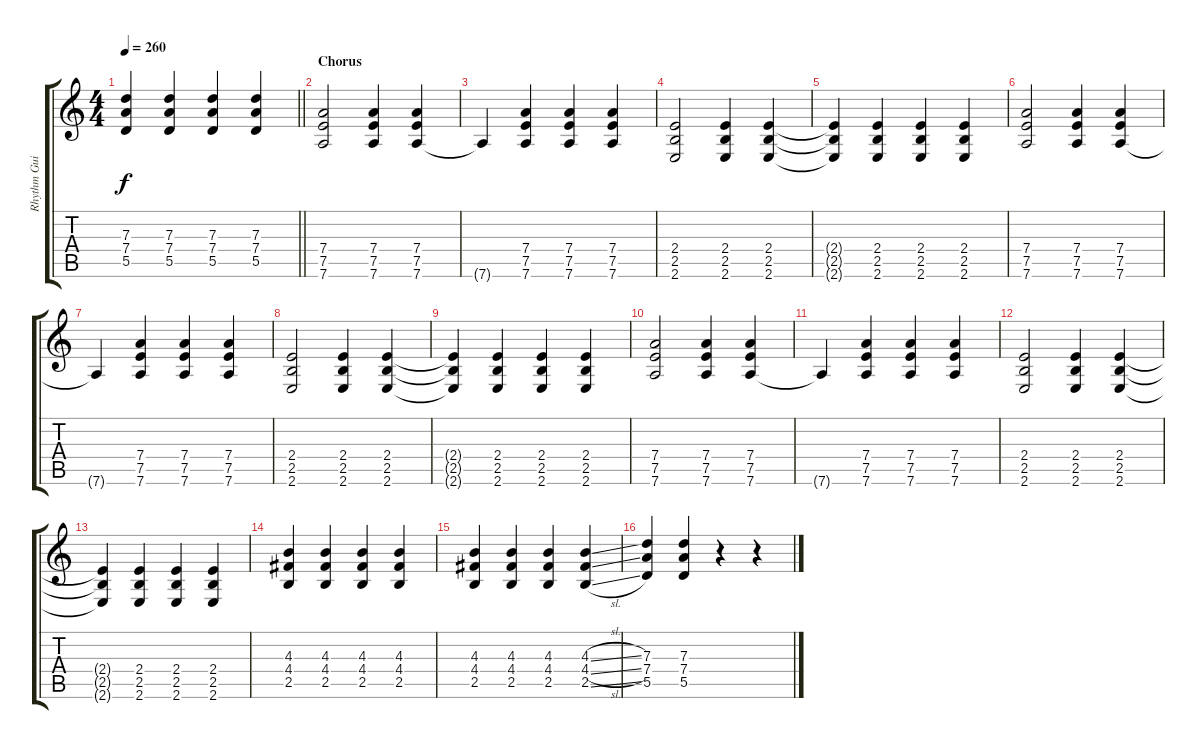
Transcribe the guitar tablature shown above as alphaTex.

\track ("Rhythm Guitar" "Rhythm Gui") {instrument overdrivenguitar}
\staff {score tabs}
\tuning (E4 B3 G3 D3 A2 D2) {hide}
\ts (4 4)
\tempo 260
\clef g2
\barLineRight lightlight
\ks c
(7.3 7.4 5.5).4{dy f} (7.3 7.4 5.5).4 (7.3 7.4 5.5).4 (7.3 7.4 5.5).4 |
\section ("" "Chorus")
(7.4 7.5 7.6).2 (7.4 7.5 7.6).4 (7.4 7.5 7.6).4 |
7.6{t}.4 (7.4 7.5 7.6).4 (7.4 7.5 7.6).4 (7.4 7.5 7.6).4 |
(2.4 2.5 2.6).2 (2.4 2.5 2.6).4 (2.4 2.5 2.6).4 |
(2.4{t} 2.5{t} 2.6{t}).4 (2.4 2.5 2.6).4 (2.4 2.5 2.6).4 (2.4 2.5 2.6).4 |
(7.4 7.5 7.6).2 (7.4 7.5 7.6).4 (7.4 7.5 7.6).4 |
7.6{t}.4 (7.4 7.5 7.6).4 (7.4 7.5 7.6).4 (7.4 7.5 7.6).4 |
(2.4 2.5 2.6).2 (2.4 2.5 2.6).4 (2.4 2.5 2.6).4 |
(2.4{t} 2.5{t} 2.6{t}).4 (2.4 2.5 2.6).4 (2.4 2.5 2.6).4 (2.4 2.5 2.6).4 |
(7.4 7.5 7.6).2 (7.4 7.5 7.6).4 (7.4 7.5 7.6).4 |
7.6{t}.4 (7.4 7.5 7.6).4 (7.4 7.5 7.6).4 (7.4 7.5 7.6).4 |
(2.4 2.5 2.6).2 (2.4 2.5 2.6).4 (2.4 2.5 2.6).4 |
(2.4{t} 2.5{t} 2.6{t}).4 (2.4 2.5 2.6).4 (2.4 2.5 2.6).4 (2.4 2.5 2.6).4 |
(4.3 4.4 2.5).4 (4.3 4.4 2.5).4 (4.3 4.4 2.5).4 (4.3 4.4 2.5).4 |
(4.3 4.4 2.5).4 (4.3 4.4 2.5).4 (4.3 4.4 2.5).4 (4.3{sl} 4.4{sl} 2.5{sl}).4 |
(7.3 7.4 5.5).4 (7.3 7.4 5.5).4 r.4 r.4
